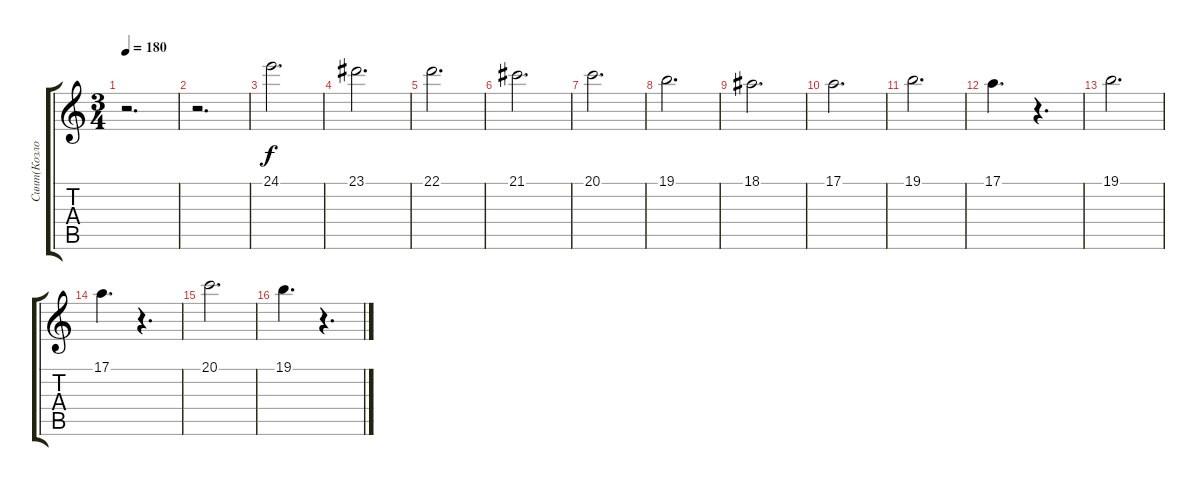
\track ("Синт(Козлов)" "Синт(Козло") {instrument drawbarorgan}
\staff {score tabs}
\tuning (E4 B3 G3 D3 A2 E2) {hide}
\ts (3 4)
\tempo 180
\clef g2
\ks c
r.2{d dy f} |
r.2{d} |
24.1.2{d} |
23.1.2{d} |
22.1.2{d} |
21.1.2{d} |
20.1.2{d} |
19.1.2{d} |
18.1.2{d} |
17.1.2{d} |
19.1.2{d} |
17.1.4{d} r.4{d} |
19.1.2{d} |
17.1.4{d} r.4{d} |
20.1.2{d} |
19.1.4{d} r.4{d}
